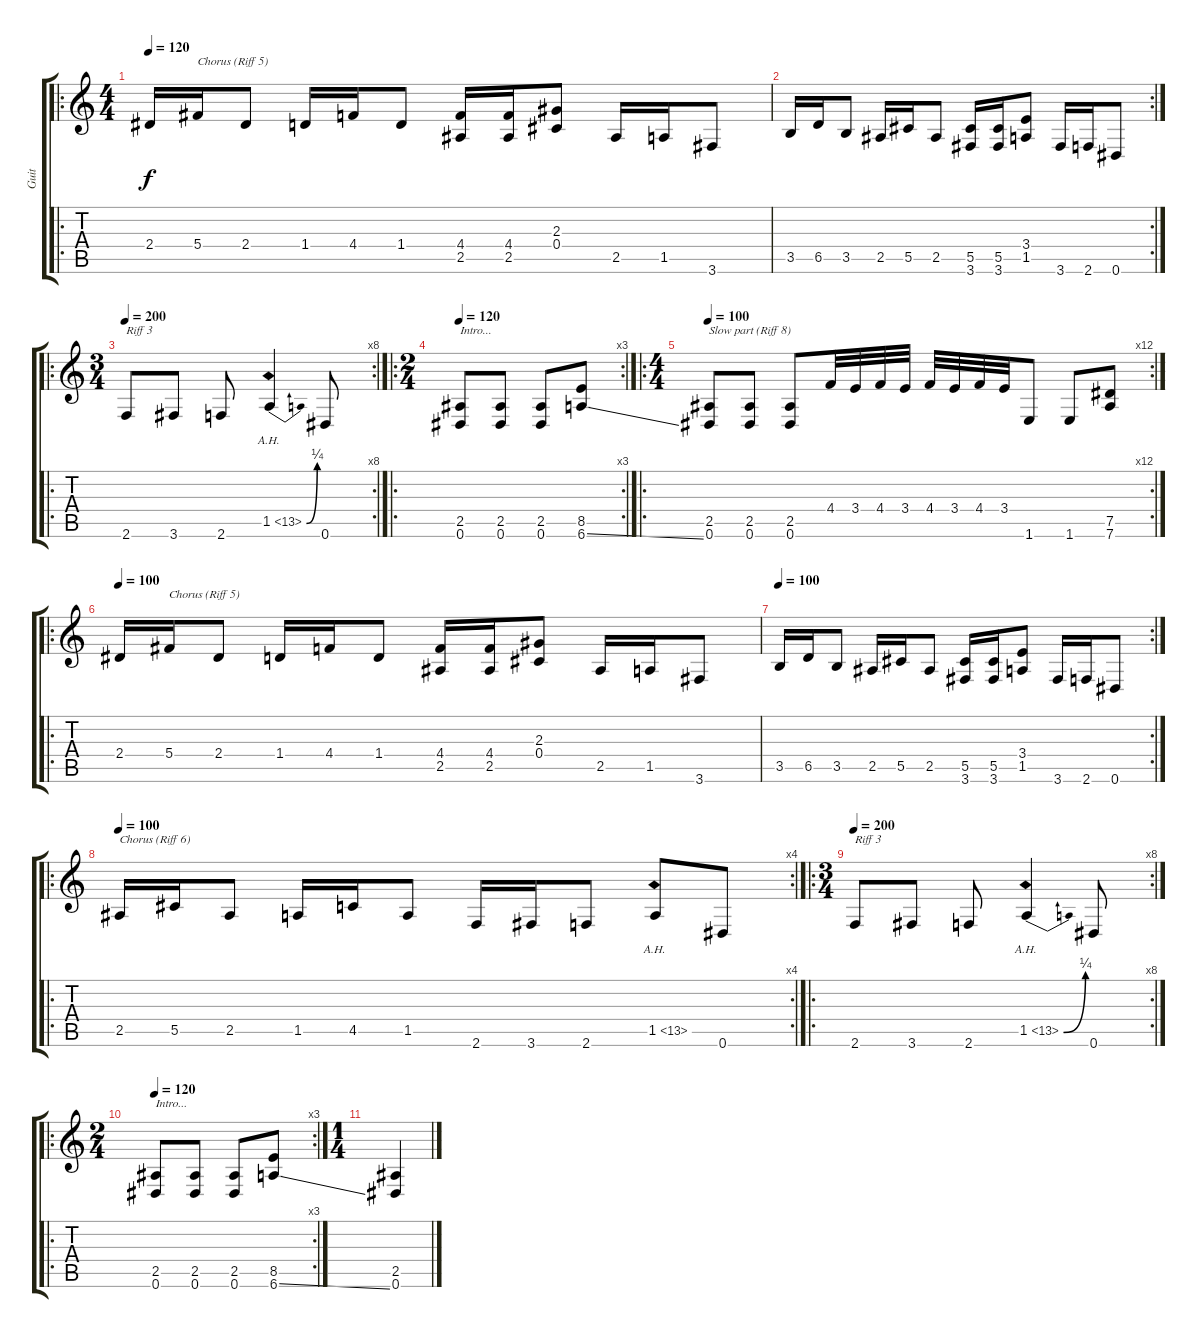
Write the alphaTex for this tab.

\track ("Guit" "Guit") {instrument distortionguitar}
\staff {score tabs}
\tuning (Eb4 Bb3 Gb3 Db3 Ab2 Eb2) {hide}
\ro
\ts (4 4)
\tempo 120
\clef g2
\ks c
2.4.16{dy f} 5.4.16{txt "Chorus (Riff 5)"} 2.4.8 1.4.16 4.4.16 1.4.8 (4.4 2.5).16 (4.4 2.5).16 (2.3 0.4).8 2.5.16 1.5.16 3.6.8 |
\rc 2
3.5.16 6.5.16 3.5.8 2.5.16 5.5.16 2.5.8 (5.5 3.6).16 (5.5 3.6).16 (3.4 1.5).8 3.6.16 2.6.16 0.6.8 |
\ro
\rc 8
\ts (3 4)
\tempo 200
2.6.8{txt "Riff 3"} 3.6.8 2.6.8 1.5{be (bend 0 0 60 1) ah 12}.4 0.6.8 |
\ro
\rc 3
\ts (2 4)
\tempo 120
(2.5 0.6).8{txt "Intro..."} (2.5 0.6).8 (2.5 0.6).8 (8.5 6.6{ss}).8 |
\ro
\rc 12
\ts (4 4)
\tempo 100
(2.5 0.6).8{txt "Slow part (Riff 8)"} (2.5 0.6).8 (2.5 0.6).8 4.4.32 3.4.32 4.4.32 3.4.32 4.4.32 3.4.32 4.4.32 3.4.32 1.6.8 1.6.8 (7.5 7.6).8 |
\ro
\tempo 100
2.4.16 5.4.16{txt "Chorus (Riff 5)"} 2.4.8 1.4.16 4.4.16 1.4.8 (4.4 2.5).16 (4.4 2.5).16 (2.3 0.4).8 2.5.16 1.5.16 3.6.8 |
\rc 2
\tempo 100
3.5.16 6.5.16 3.5.8 2.5.16 5.5.16 2.5.8 (5.5 3.6).16 (5.5 3.6).16 (3.4 1.5).8 3.6.16 2.6.16 0.6.8 |
\ro
\rc 4
\tempo 100
2.5.16{txt "Chorus (Riff 6)"} 5.5.16 2.5.8 1.5.16 4.5.16 1.5.8 2.6.16 3.6.16 2.6.8 1.5{ah 12}.8 0.6.8 |
\ro
\rc 8
\ts (3 4)
\tempo 200
2.6.8{txt "Riff 3"} 3.6.8 2.6.8 1.5{be (bend 0 0 60 1) ah 12}.4 0.6.8 |
\ro
\rc 3
\ts (2 4)
\tempo 120
(2.5 0.6).8{txt "Intro..."} (2.5 0.6).8 (2.5 0.6).8 (8.5 6.6{ss}).8 |
\ts (1 4)
(2.5 0.6).4
